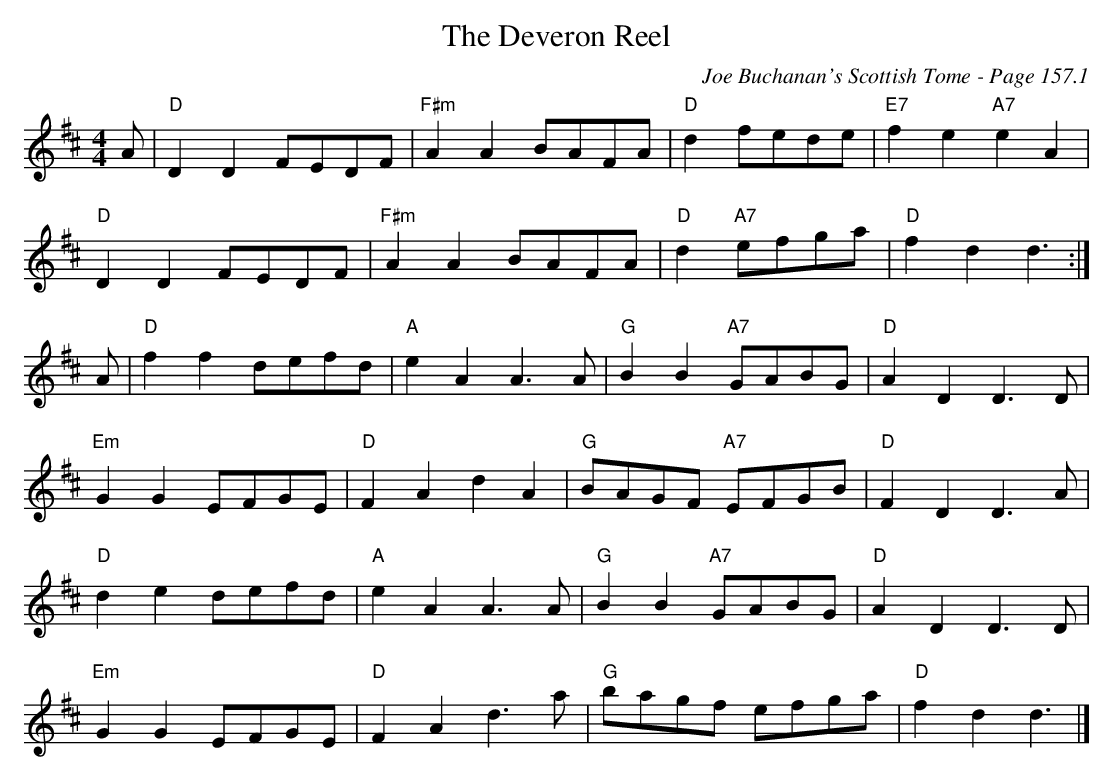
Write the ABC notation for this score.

X:1
T:Deveron Reel, The
C:Joe Buchanan's Scottish Tome - Page 157.1
L:1/8
M:4/4
K:D
A | "D"D2 D2 FEDF | "F#m"A2 A2 BAFA | "D"d2 fede | "E7"f2 e2 "A7"e2 A2 |
"D"D2 D2 FEDF | "F#m"A2 A2 BAFA | "D"d2 "A7"efga | "D"f2 d2 d3 :|
A | "D"f2 f2 defd | "A"e2 A2 A2 > A2 | "G"B2 B2 "A7"GABG | "D"A2 D2 D2 >D2 |
"Em" G2 G2 EFGE | "D"F2 A2 d2 A2 | "G"BAGF "A7"EFGB | "D"F2 D2 D2 > A2 |
"D"d2 e2 defd | "A"e2 A2 A2 > A2 | "G"B2 B2 "A7"GABG | "D"A2 D2 D2 > D2 |
"Em"G2 G2 EFGE | "D"F2 A2 d2 > a2 | "G"bagf efga | "D"f2 d2 d3 |]
